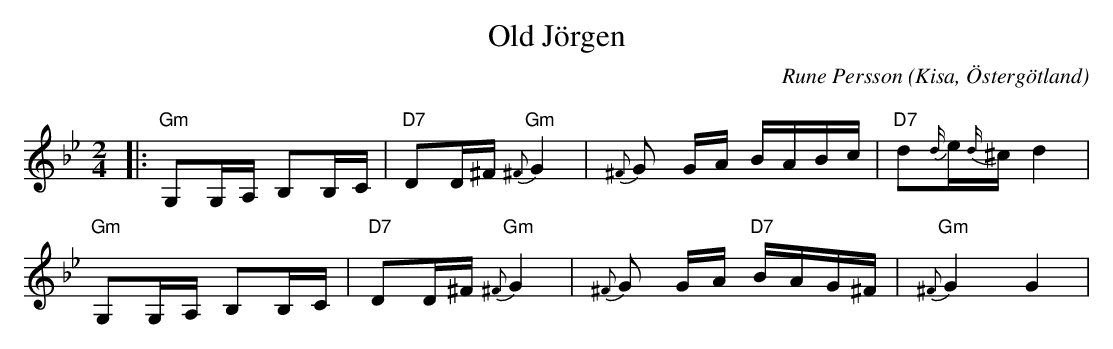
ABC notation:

X:1
T:Old Jörgen
C:Rune Persson
O:Kisa, Östergötland
Q:60
M:2/4
L:1/8
K:Gm
|:"Gm"G,G,/A,/ B,B,/C/|"D7"DD/^F/ "Gm"{^F}G2|{^F}G G/A/ B/A/B/c/|"D7"d{d/}e/{d/}^c/ d2|
"Gm"G,G,/A,/ B,B,/C/|"D7"DD/^F/ "Gm"{^F}G2|{^F}G G/A/"D7" B/A/G/^F/|"Gm"{^F}G2 G2|
